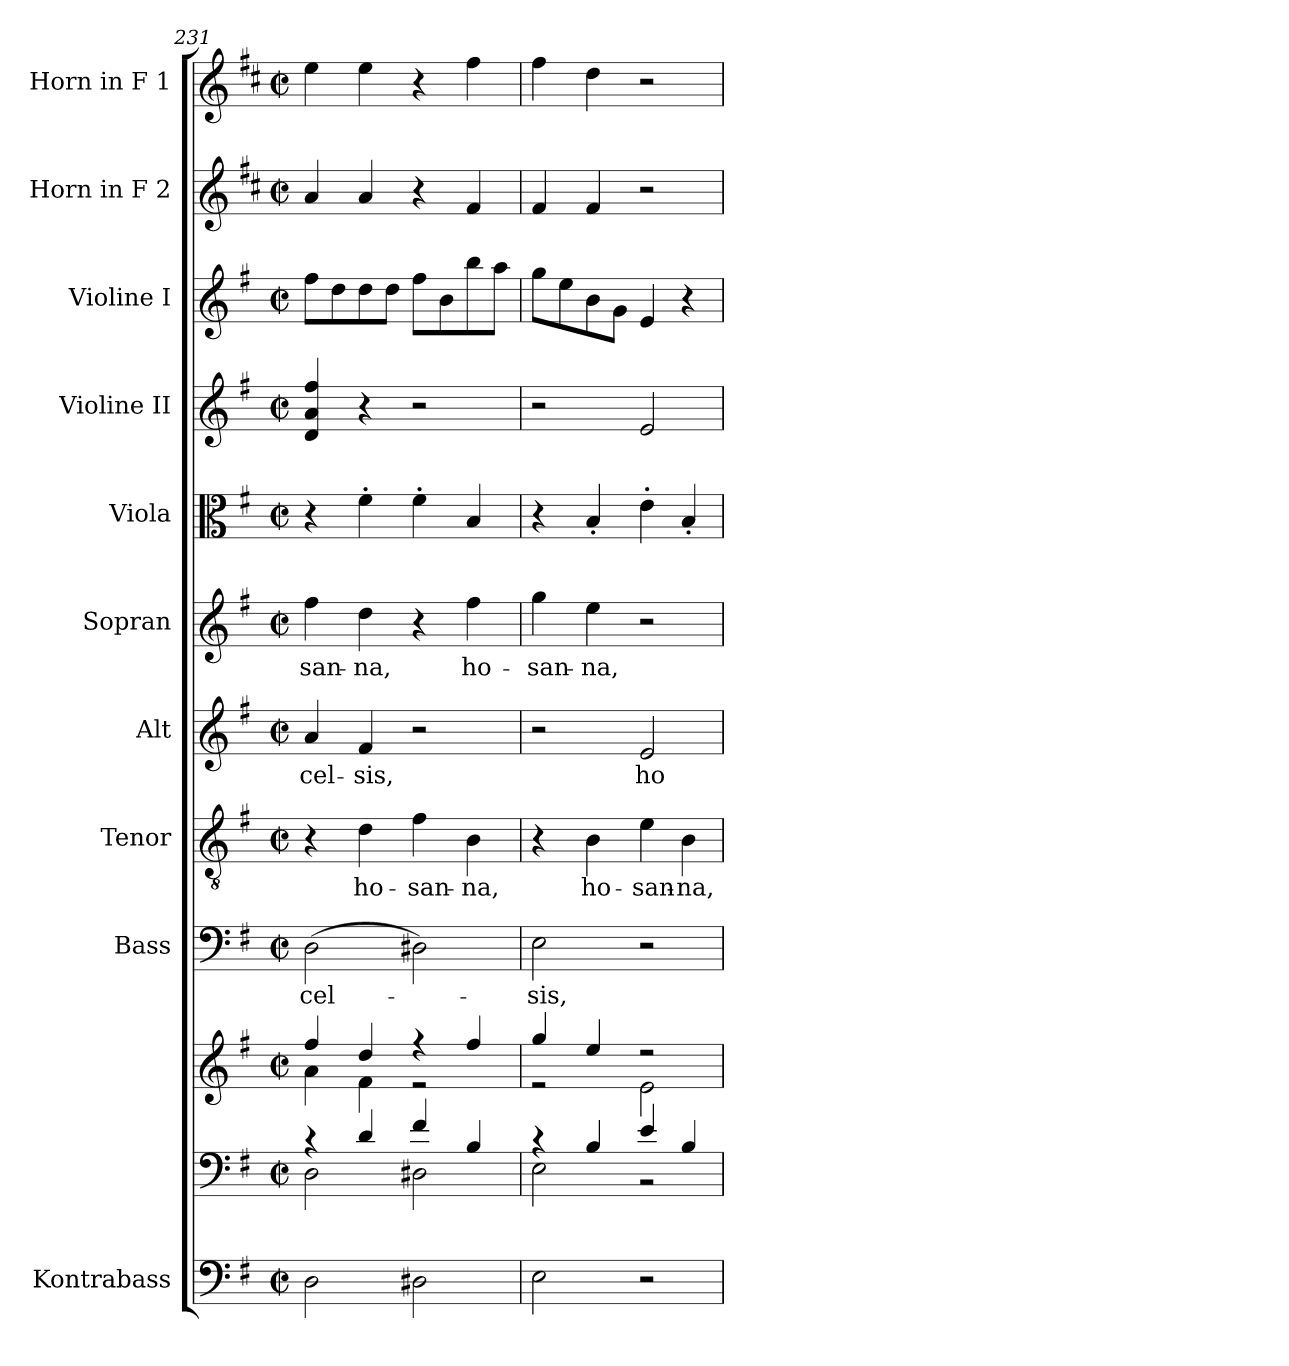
**kern	**kern	**kern	**kern	**text	**kern	**text	**kern	**text	**kern	**text	**kern	**kern	**kern	**kern	**kern
*part11	*part10	*part10	*part9	*part9	*part8	*part8	*part7	*part7	*part6	*part6	*part5	*part4	*part3	*part2	*part1
*staff12	*staff11	*staff10	*staff9	*staff9	*staff8	*staff8	*staff7	*staff7	*staff6	*staff6	*staff5	*staff4	*staff3	*staff2	*staff1
*I"Kontrabass	*	*	*I"Bass	*	*I"Tenor	*	*I"Alt	*	*I"Sopran	*	*I"Viola	*I"Violine II	*I"Violine I	*I"Horn in F 2	*I"Horn in F 1
*I'Kb.	*	*	*I'B.	*	*I'T.	*	*I'A.	*	*I'S.	*	*I'Vla.	*I'Vl. II	*I'Vl. I	*	*
*clefF4	*clefF4	*clefG2	*clefF4	*	*clefGv2	*	*clefG2	*	*clefG2	*	*clefC3	*clefG2	*clefG2	*clefG2	*clefG2
*ITrd7c12	*	*	*	*	*	*	*	*	*	*	*	*	*	*ITrd4c7	*ITrd4c7
*k[f#]	*k[f#]	*k[f#]	*k[f#]	*	*k[f#]	*	*k[f#]	*	*k[f#]	*	*k[f#]	*k[f#]	*k[f#]	*k[f#]	*k[f#]
*G:	*G:	*G:	*G:	*	*G:	*	*G:	*	*G:	*	*G:	*G:	*G:	*G:	*G:
*M2/2	*M2/2	*M2/2	*M2/2	*	*M2/2	*	*M2/2	*	*M2/2	*	*M2/2	*M2/2	*M2/2	*M2/2	*M2/2
*met(c|)	*met(c|)	*met(c|)	*met(c|)	*	*met(c|)	*	*met(c|)	*	*met(c|)	*	*met(c|)	*met(c|)	*met(c|)	*met(c|)	*met(c|)
=231	=231	=231	=231	=231	=231	=231	=231	=231	=231	=231	=231	=231	=231	=231	=231
*	*^	*^	*	*	*	*	*	*	*	*	*	*	*	*	*
!	!	!	!	!	!	!LO:LY:b	!	!	!	!LO:LY:b	!	!LO:LY:b	!	!	!	!	!
2DD\	4rc	2D\	4ff#/	4a\	(>2D\	-cel-	4r	.	4a/	-cel-	4ff#\	-san-	4r	4d/ 4a/ 4ff#/	8ff#\L	4d/	4a\
.	.	.	.	.	.	.	.	.	.	.	.	.	.	.	8dd\	.	.
!	!	!	!	!	!	!	!	!LO:LY:b	!	!LO:LY:b	!	!LO:LY:b	!	!	!	!	!
.	4d/	.	4dd/	4f#\	.	.	4d\	ho-	4f#/	-sis,	4dd\	-na,	4f#'>\	4r	8dd\	4d/	4a\
.	.	.	.	.	.	.	.	.	.	.	.	.	.	.	8dd\J	.	.
!	!	!	!	!	!	!	!	!LO:LY:b	!	!	!	!	!	!	!	!	!
2DD#X\	4f#/	2D#X\	4ree	2re	2D#X\)	.	4f#\	-san-	2r	.	4r	.	4f#'>\	2r	8ff#\L	4r	4r
.	.	.	.	.	.	.	.	.	.	.	.	.	.	.	8b\	.	.
!	!	!	!	!	!	!	!	!LO:LY:b	!	!	!	!LO:LY:b	!	!	!	!	!
.	4B/	.	4ff#/	.	.	.	4B\	-na,	.	.	4ff#\	ho-	4B/	.	8bb\	4B/	4b\
.	.	.	.	.	.	.	.	.	.	.	.	.	.	.	8aa\J	.	.
=232	=232	=232	=232	=232	=232	=232	=232	=232	=232	=232	=232	=232	=232	=232	=232	=232	=232
!	!	!	!	!	!	!LO:LY:b	!	!	!	!	!	!LO:LY:b	!	!	!	!	!
2EE\	4rc	2E\	4gg/	2re	2E\	-sis,	4r	.	2r	.	4gg\	-san-	4r	2r	8gg\L	4B/	4b\
.	.	.	.	.	.	.	.	.	.	.	.	.	.	.	8ee\	.	.
!	!	!	!	!	!	!	!	!LO:LY:b	!	!	!	!LO:LY:b	!	!	!	!	!
.	4B/	.	4ee/	.	.	.	4B\	ho-	.	.	4ee\	-na,	4B'</	.	8b\	4B/	4g\
.	.	.	.	.	.	.	.	.	.	.	.	.	.	.	8g\J	.	.
!	!	!	!	!	!	!	!	!LO:LY:b	!	!LO:LY:b	!	!	!	!	!	!	!
2r	4e/	2r	2rdd	2e\	2r	.	4e\	-san-	2e/	ho-	2r	.	4e'>\	2e/	4e/	2r	2r
!	!	!	!	!	!	!	!	!LO:LY:b	!	!	!	!	!	!	!	!	!
.	4B/	.	.	.	.	.	4B\	-na,	.	.	.	.	4B'</	.	4r	.	.
*	*v	*v	*	*	*	*	*	*	*	*	*	*	*	*	*	*	*
*	*	*v	*v	*	*	*	*	*	*	*	*	*	*	*	*	*
=	=	=	=	=	=	=	=	=	=	=	=	=	=	=	=
*-	*-	*-	*-	*-	*-	*-	*-	*-	*-	*-	*-	*-	*-	*-	*-
